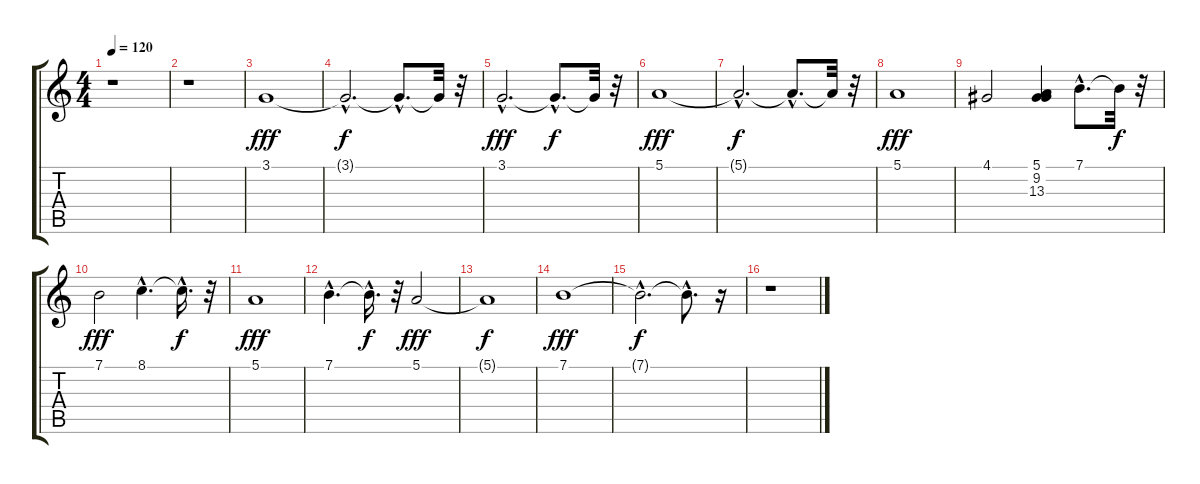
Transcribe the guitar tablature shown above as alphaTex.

\track "" {instrument acousticgrandpiano}
\staff {score tabs}
\tuning (E4 B3 G3 D3 A2 E2) {hide}
\ts (4 4)
\tempo 120
\clef g2
\ks c
r.1{dy fff} |
r.1 |
3.1.1{volume 6} |
3.1{hac t}.2{d dy f} 3.1{hac t}.8{d} 3.1{t}.32 r.32 |
3.1{hac}.2{d dy fff volume 14} 3.1{hac t}.8{d dy f} 3.1{t}.32 r.32 |
5.1.1{dy fff volume 12} |
5.1{hac t}.2{d dy f} 5.1{hac t}.8{d} 5.1{t}.32 r.32 |
5.1.1{dy fff volume 12} |
4.1.2 (5.1 9.2 13.3).4 7.1{hac}.8{d} 7.1{t}.32{dy f} r.32 |
7.1.2{dy fff volume 14} 8.1{hac}.4{d} 8.1{hac t}.16{d dy f} r.32 |
5.1.1{dy fff} |
7.1{hac}.4{d volume 13} 7.1{hac t}.16{d dy f} r.32 5.1.2{dy fff volume 12} |
5.1{t}.1{dy f} |
7.1.1{dy fff volume 14} |
7.1{hac t}.2{d dy f} 7.1{hac t}.8{d} r.16 |
r.1
